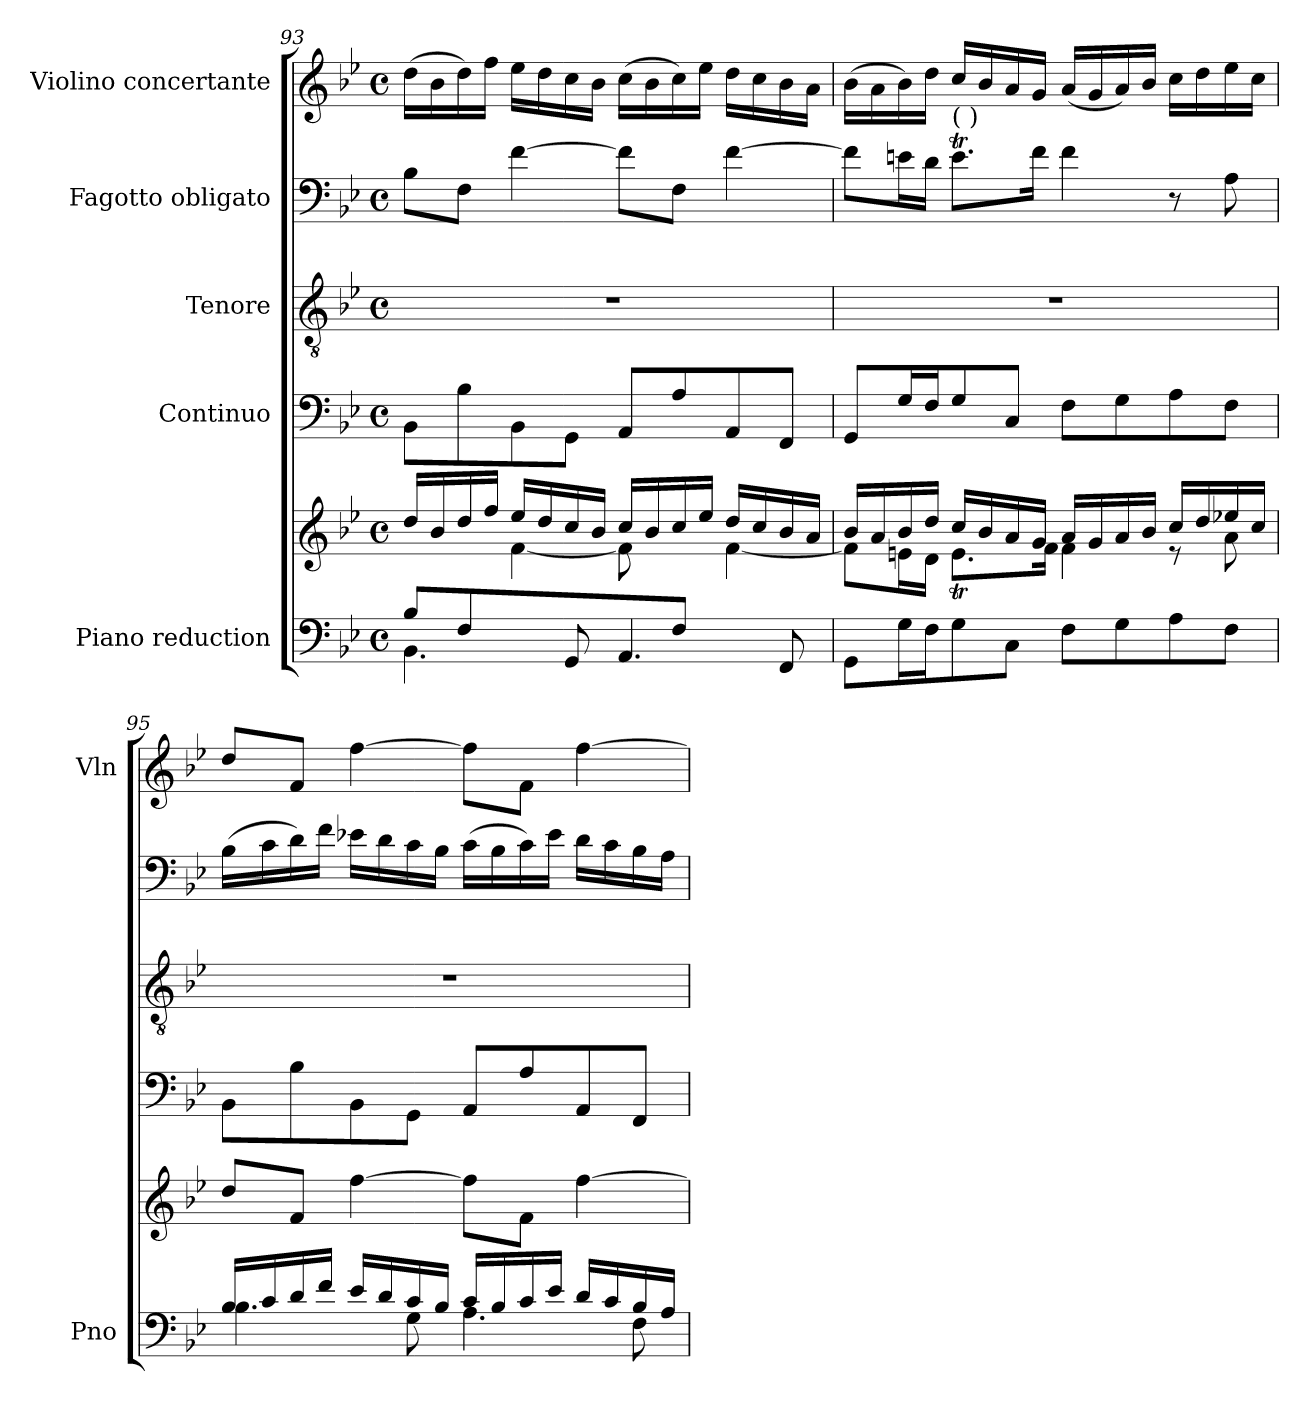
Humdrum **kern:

**kern	**kern	**kern	**kern	**kern	**kern
*part5	*part5	*part4	*part3	*part2	*part1
*staff6	*staff5	*staff4	*staff3	*staff2	*staff1
*I"Piano reduction	*	*I"Continuo	*I"Tenore	*I"Fagotto obligato	*I"Violino concertante
*I'Pno	*	*	*	*	*I'Vln
*clefF4	*clefG2	*clefF4	*clefGv2	*clefF4	*clefG2
*k[b-e-]	*k[b-e-]	*k[b-e-]	*k[b-e-]	*k[b-e-]	*k[b-e-]
*M4/4	*M4/4	*M4/4	*M4/4	*M4/4	*M4/4
*met(c)	*met(c)	*met(c)	*met(c)	*met(c)	*met(c)
=93	=93	=93	=93	=93	=93
*^	*^	*	*	*	*
8B-/L	4.BB-\	16dd/LL	4ryy	8BB-\L	1r	8B-\L	(>16dd\LL
.	.	16b-/	.	.	.	.	16b-\
8F/J	.	16dd/	.	8B-\	.	8F\J	16dd\)
.	.	16ff/JJ	.	.	.	.	16ff\JJ
4.ryy	.	16ee-/LL	[4f\	8BB-\	.	[4f\	16ee-\LL
.	.	16dd/	.	.	.	.	16dd\
.	8GG/	16cc/	.	8GG\J	.	.	16cc\
.	.	16b-/JJ	.	.	.	.	16b-\JJ
.	4.AA/	16cc/LL	8f\L]	8AA/L	.	8f\L]	(>16cc\LL
.	.	16b-/	.	.	.	.	16b-\
8F/J	.	16cc/	8ryy	8A/	.	8F\J	16cc\)
.	.	16ee-/JJ	.	.	.	.	16ee-\JJ
4ryy	.	16dd/LL	[4f\	8AA/	.	[4f\	16dd\LL
.	.	16cc/	.	.	.	.	16cc\
.	8FF/	16b-/	.	8FF/J	.	.	16b-\
.	.	16a/JJ	.	.	.	.	16a\JJ
*v	*v	*	*	*	*	*	*
!!LO:PB:g=z
=94	=94	=94	=94	=94	=94	=94
8GG\L	16b-/LL	8f\L]	8GG/L	1r	8f\L]	(>16b-\LL
.	16a/	.	.	.	.	16a\
16G\L	16b-/	16en\L	16G/L	.	16en\L	16b-\)
16F\J	16dd/JJ	16d\JJ	16F/J	.	16d\JJ	16dd\JJ
!	!	!	!	!	!LO:TX:a:t=(     )	!
8G\	16cc/LL	8.et\L	8G/	.	8.et\L	16cc/LL
.	16b-/	.	.	.	.	16b-/
8C\J	16a/	.	8C/J	.	.	16a/
.	16g/JJ	16f\Jk	.	.	16f\Jk	16g/JJ
8F\L	16a/LL	4f\	8F\L	.	4f\	(<16a/LL
.	16g/	.	.	.	.	16g/
8G\	16a/	.	8G\	.	.	16a/)
.	16b-/JJ	.	.	.	.	16b-/JJ
8A\	16cc/LL	8r	8A\	.	8r	16cc\LL
.	16dd/	.	.	.	.	16dd\
8F\J	16ee-X/	8a\	8F\J	.	8A\	16ee-\
.	16cc/JJ	.	.	.	.	16cc\JJ
*	*v	*v	*	*	*	*
=95	=95	=95	=95	=95	=95
*^	*	*	*	*	*
16B-/LL	4.B-\	8dd/L	8BB-\L	1r	(>16B-\LL	8dd/L
16c/	.	.	.	.	16c\	.
16d/	.	8f/J	8B-\	.	16d\)	8f/J
16f/JJ	.	.	.	.	16f\JJ	.
16e-/LL	.	[4ff\	8BB-\	.	16e-X\LL	[4ff\
16d/	.	.	.	.	16d\	.
16c/	8G\	.	8GG\J	.	16c\	.
16B-/JJ	.	.	.	.	16B-\JJ	.
16c/LL	4.A\	8ff\L]	8AA/L	.	(>16c\LL	8ff\L]
16B-/	.	.	.	.	16B-\	.
16c/	.	8f\J	8A/	.	16c\)	8f\J
16e-/JJ	.	.	.	.	16e-\JJ	.
16d/LL	.	[4ff\	8AA/	.	16d\LL	[4ff\
16c/	.	.	.	.	16c\	.
16B-/	8F\	.	8FF/J	.	16B-\	.
16A/JJ	.	.	.	.	16A\JJ	.
*v	*v	*	*	*	*	*
=	=	=	=	=	=
*-	*-	*-	*-	*-	*-
